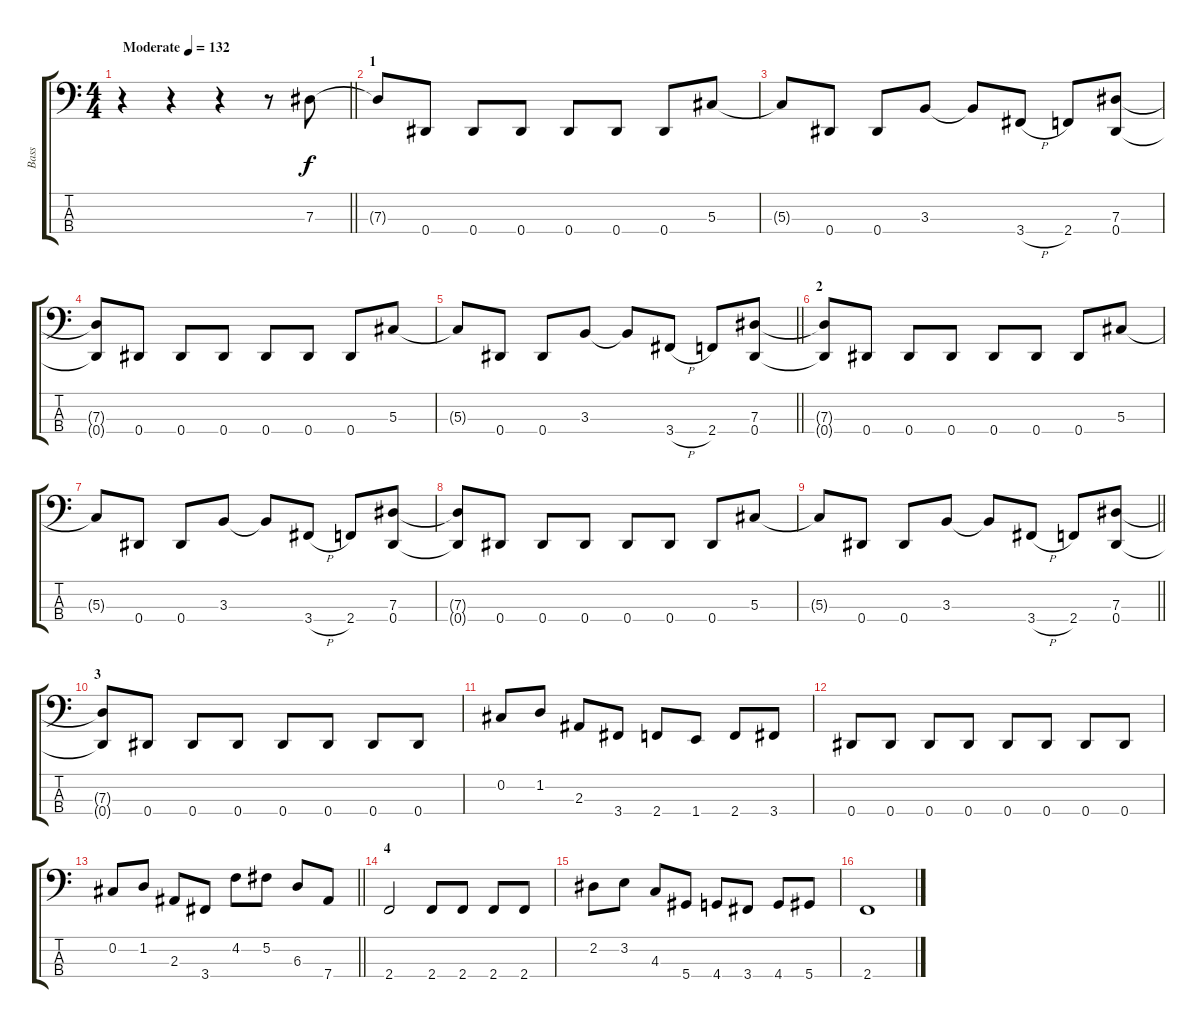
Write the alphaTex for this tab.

\track ("Bass" "Bass") {instrument electricbassfinger}
\staff {score tabs}
\tuning (Gb2 Db2 Ab1 Eb1) {hide}
\ts (4 4)
\tempo (132 "Moderate")
\clef f4
\barLineRight lightlight
\ks c
r.4{dy f instrument electricbassfinger} r.4 r.4 r.8 7.3.8 |
\section ("" "1")
7.3{t}.8 0.4.8 0.4.8 0.4.8 0.4.8 0.4.8 0.4.8 5.3.8 |
5.3{t}.8 0.4.8 0.4.8 3.3.8 3.3{t}.8 3.4{h}.8 2.4.8 (7.3 0.4).8 |
(7.3{t} 0.4{t}).8 0.4.8 0.4.8 0.4.8 0.4.8 0.4.8 0.4.8 5.3.8 |
\barLineRight lightlight
5.3{t}.8 0.4.8 0.4.8 3.3.8 3.3{t}.8 3.4{h}.8 2.4.8 (7.3 0.4).8 |
\section ("" "2")
(7.3{t} 0.4{t}).8 0.4.8 0.4.8 0.4.8 0.4.8 0.4.8 0.4.8 5.3.8 |
5.3{t}.8 0.4.8 0.4.8 3.3.8 3.3{t}.8 3.4{h}.8 2.4.8 (7.3 0.4).8 |
(7.3{t} 0.4{t}).8 0.4.8 0.4.8 0.4.8 0.4.8 0.4.8 0.4.8 5.3.8 |
\barLineRight lightlight
5.3{t}.8 0.4.8 0.4.8 3.3.8 3.3{t}.8 3.4{h}.8 2.4.8 (7.3 0.4).8 |
\section ("" "3")
(7.3{t} 0.4{t}).8 0.4.8 0.4.8 0.4.8 0.4.8 0.4.8 0.4.8 0.4.8 |
0.2.8 1.2.8 2.3.8 3.4.8 2.4.8 1.4.8 2.4.8 3.4.8 |
0.4.8 0.4.8 0.4.8 0.4.8 0.4.8 0.4.8 0.4.8 0.4.8 |
\barLineRight lightlight
0.2.8 1.2.8 2.3.8 3.4.8 4.2.8 5.2.8 6.3.8 7.4.8 |
\section ("" "4")
2.4.2 2.4.8 2.4.8 2.4.8 2.4.8 |
2.2.8 3.2.8 4.3.8 5.4.8 4.4.8 3.4.8 4.4.8 5.4.8 |
2.4.1
